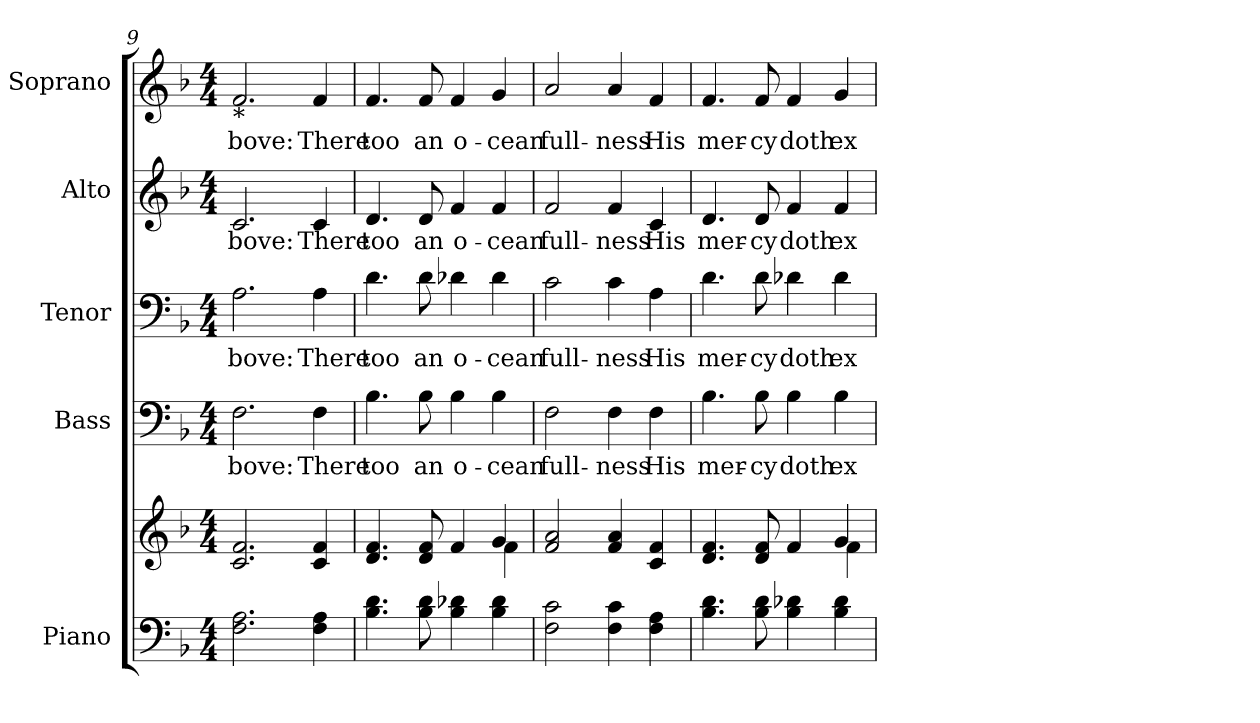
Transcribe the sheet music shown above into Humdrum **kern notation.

**kern	**kern	**kern	**text	**kern	**text	**kern	**text	**kern	**text
*part5	*part5	*part4	*part4	*part3	*part3	*part2	*part2	*part1	*part1
*staff6	*staff5	*staff4	*staff4	*staff3	*staff3	*staff2	*staff2	*staff1	*staff1
*I"Piano	*	*I"Bass	*	*I"Tenor	*	*I"Alto	*	*I"Soprano	*
*I'Pno.	*	*I'B.	*	*I'T.	*	*I'A.	*	*I'S.	*
*clefF4	*clefG2	*clefF4	*	*clefF4	*	*clefG2	*	*clefG2	*
*k[b-]	*k[b-]	*k[b-]	*	*k[b-]	*	*k[b-]	*	*k[b-]	*
*F:	*F:	*F:	*	*F:	*	*F:	*	*F:	*
*M4/4	*M4/4	*M4/4	*	*M4/4	*	*M4/4	*	*M4/4	*
=9	=9	=9	=9	=9	=9	=9	=9	=9	=9
!	!	!	!LO:LY:b:color=#000000	!	!	!	!	!	!
!	!	!	!	!	!LO:LY:b:color=#000000	!	!	!	!
!	!	!	!	!	!	!	!LO:LY:b:color=#000000	!	!
!	!	!	!	!	!	!	!	!LO:TX:b:t=*	!
!	!	!	!	!	!	!	!	!	!LO:LY:b:color=#000000
2.Fi\ 2.Ai	2.ci/ 2.fi	2.Fi\	-bove:	2.Ai\	-bove:	2.ci/	-bove:	2.fi/	-bove:
!	!	!	!LO:LY:b:color=#000000	!	!	!	!	!	!
!	!	!	!	!	!LO:LY:b:color=#000000	!	!	!	!
!	!	!	!	!	!	!	!LO:LY:b:color=#000000	!	!
!	!	!	!	!	!	!	!	!	!LO:LY:b:color=#000000
4Fi\ 4Ai	4ci/ 4fi	4Fi\	There	4Ai\	There	4ci/	There	4fi/	There
!!LO:PB:g=z
=10	=10	=10	=10	=10	=10	=10	=10	=10	=10
*	*^	*	*	*	*	*	*	*	*
!	!	!	!	!LO:LY:b:color=#000000	!	!	!	!	!	!
!	!	!	!	!	!	!LO:LY:b:color=#000000	!	!	!	!
!	!	!	!	!	!	!	!	!LO:LY:b:color=#000000	!	!
!	!	!	!	!	!	!	!	!	!	!LO:LY:b:color=#000000
4.B-i\ 4.di	4.di/ 4.fi	2ryy	4.B-i\	too	4.di\	too	4.di/	too	4.fi/	too
!	!	!	!	!LO:LY:b:color=#000000	!	!	!	!	!	!
!	!	!	!	!	!	!LO:LY:b:color=#000000	!	!	!	!
!	!	!	!	!	!	!	!	!LO:LY:b:color=#000000	!	!
!	!	!	!	!	!	!	!	!	!	!LO:LY:b:color=#000000
8B-i\ 8di	8di/ 8fi	.	8B-i\	an	8di\	an	8di/	an	8fi/	an
!	!	!	!	!LO:LY:b:color=#000000	!	!	!	!	!	!
!	!	!	!	!	!	!LO:LY:b:color=#000000	!	!	!	!
!	!	!	!	!	!	!	!	!LO:LY:b:color=#000000	!	!
!	!	!	!	!	!	!	!	!	!	!LO:LY:b:color=#000000
4B-i\ 4d-Xi	4fi/	4ryy	4B-i\	o-	4d-Xi\	o-	4fi/	o-	4fi/	o-
!	!	!	!	!LO:LY:b:color=#000000	!	!	!	!	!	!
!	!	!	!	!	!	!LO:LY:b:color=#000000	!	!	!	!
!	!	!	!	!	!	!	!	!LO:LY:b:color=#000000	!	!
!	!	!	!	!	!	!	!	!	!	!LO:LY:b:color=#000000
4B-i\ 4d-i	4gi/	4fi\	4B-i\	-cean	4d-i\	-cean	4fi/	-cean	4gi/	-cean
*	*v	*v	*	*	*	*	*	*	*	*
=11	=11	=11	=11	=11	=11	=11	=11	=11	=11
*	*^	*	*	*	*	*	*	*	*
!	!	!	!	!LO:LY:b:color=#000000	!	!	!	!	!	!
*	*v	*v	*	*	*	*	*	*	*	*
*	*^	*	*	*	*	*	*	*	*
!	!	!	!	!	!	!LO:LY:b:color=#000000	!	!	!	!
*	*v	*v	*	*	*	*	*	*	*	*
*	*^	*	*	*	*	*	*	*	*
!	!	!	!	!	!	!	!	!LO:LY:b:color=#000000	!	!
*	*v	*v	*	*	*	*	*	*	*	*
*	*^	*	*	*	*	*	*	*	*
!	!	!	!	!	!	!	!	!	!	!LO:LY:b:color=#000000
*	*v	*v	*	*	*	*	*	*	*	*
2Fi\ 2ci	2fi/ 2ai	2Fi\	full-	2ci\	full-	2fi/	full-	2ai/	full-
!	!	!	!LO:LY:b:color=#000000	!	!	!	!	!	!
!	!	!	!	!	!LO:LY:b:color=#000000	!	!	!	!
!	!	!	!	!	!	!	!LO:LY:b:color=#000000	!	!
!	!	!	!	!	!	!	!	!	!LO:LY:b:color=#000000
4Fi\ 4ci	4fi/ 4ai	4Fi\	-ness	4ci\	-ness	4fi/	-ness	4ai/	-ness
!	!	!	!LO:LY:b:color=#000000	!	!	!	!	!	!
!	!	!	!	!	!LO:LY:b:color=#000000	!	!	!	!
!	!	!	!	!	!	!	!LO:LY:b:color=#000000	!	!
!	!	!	!	!	!	!	!	!	!LO:LY:b:color=#000000
4Fi\ 4Ai	4ci/ 4fi	4Fi\	His	4Ai\	His	4ci/	His	4fi/	His
!!LO:PB:g=z
=12	=12	=12	=12	=12	=12	=12	=12	=12	=12
*	*^	*	*	*	*	*	*	*	*
!	!	!	!	!LO:LY:b:color=#000000	!	!	!	!	!	!
!	!	!	!	!	!	!LO:LY:b:color=#000000	!	!	!	!
!	!	!	!	!	!	!	!	!LO:LY:b:color=#000000	!	!
!	!	!	!	!	!	!	!	!	!	!LO:LY:b:color=#000000
4.B-i\ 4.di	4.di/ 4.fi	2ryy	4.B-i\	mer-	4.di\	mer-	4.di/	mer-	4.fi/	mer-
!	!	!	!	!LO:LY:b:color=#000000	!	!	!	!	!	!
!	!	!	!	!	!	!LO:LY:b:color=#000000	!	!	!	!
!	!	!	!	!	!	!	!	!LO:LY:b:color=#000000	!	!
!	!	!	!	!	!	!	!	!	!	!LO:LY:b:color=#000000
8B-i\ 8di	8di/ 8fi	.	8B-i\	-cy	8di\	-cy	8di/	-cy	8fi/	-cy
!	!	!	!	!LO:LY:b:color=#000000	!	!	!	!	!	!
!	!	!	!	!	!	!LO:LY:b:color=#000000	!	!	!	!
!	!	!	!	!	!	!	!	!LO:LY:b:color=#000000	!	!
!	!	!	!	!	!	!	!	!	!	!LO:LY:b:color=#000000
4B-i\ 4d-Xi	4fi/	4ryy	4B-i\	doth	4d-Xi\	doth	4fi/	doth	4fi/	doth
!	!	!	!	!LO:LY:b:color=#000000	!	!	!	!	!	!
!	!	!	!	!	!	!LO:LY:b:color=#000000	!	!	!	!
!	!	!	!	!	!	!	!	!LO:LY:b:color=#000000	!	!
!	!	!	!	!	!	!	!	!	!	!LO:LY:b:color=#000000
4B-i\ 4d-i	4gi/	4fi\	4B-i\	ex	4d-i\	ex	4fi/	ex	4gi/	ex
*	*v	*v	*	*	*	*	*	*	*	*
=	=	=	=	=	=	=	=	=	=
*-	*-	*-	*-	*-	*-	*-	*-	*-	*-
